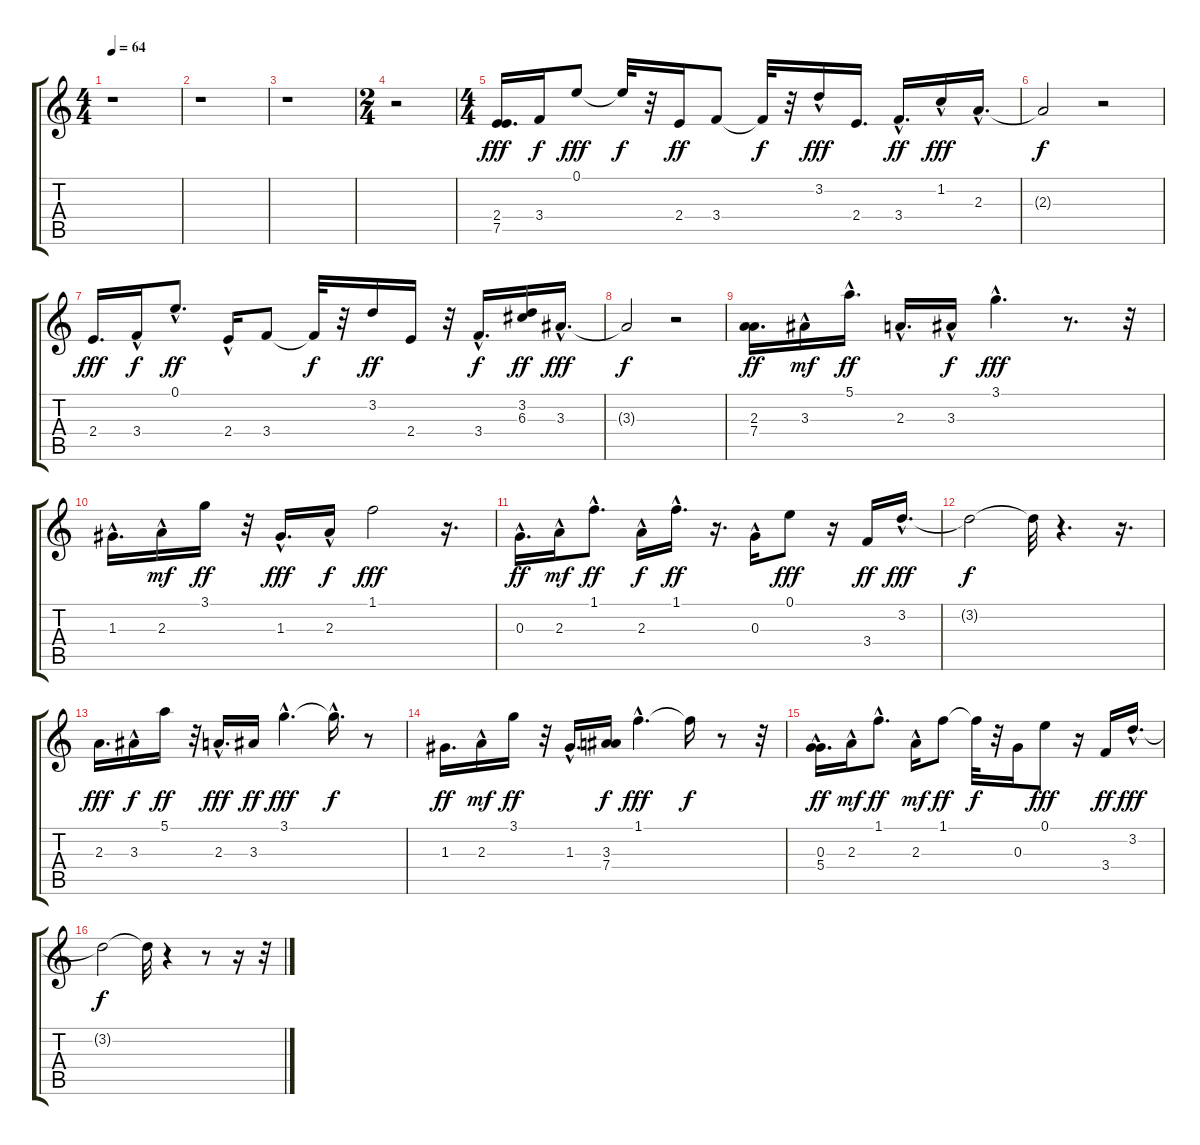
\track "" {instrument acousticguitarsteel}
\staff {score tabs}
\tuning (E4 B3 G3 D3 A2 E2) {hide}
\ts (4 4)
\tempo 64
\clef g2
\ks c
r.1{dy fff} |
r.1 |
r.1 |
\ts (2 4)
r.2 |
\ts (4 4)
(2.4 7.5).16{d instrument acousticguitarsteel} 3.4.16{dy f} 0.1.8{dy fff} 0.1{t}.32{dy f} r.32 2.4.16{dy ff} 3.4.8 3.4{t}.32{dy f} r.32 3.2{hac}.16{dy fff} 2.4.16{d} 3.4{hac}.16{d dy ff} 1.2{hac}.16{dy fff} 2.3{hac}.16{d} |
2.3{t}.2{dy f} r.2 |
2.4.16{d dy fff} 3.4{hac}.16{dy f} 0.1{hac}.8{d dy ff} 2.4{hac}.16 3.4.8 3.4{t}.32{dy f} r.32 3.2.16{dy ff} 2.4.16 r.32 3.4{hac}.16{d dy f} (3.2 6.3).16{dy ff} 3.3{hac}.16{d dy fff} |
3.3{t}.2{dy f} r.2 |
(2.3 7.4).16{d dy ff} 3.3{hac}.16{dy mf} 5.1{hac}.16{d dy ff} 2.3{hac}.16{d} 3.3{hac}.16{dy f} 3.1{hac}.4{d dy fff} r.8{d} r.32 |
1.3{hac}.16{d} 2.3{hac}.16{dy mf} 3.1.16{dy ff} r.32 1.3{hac}.16{d dy fff} 2.3{hac}.16{dy f} 1.1.2{dy fff} r.16{d} |
0.3{hac}.16{d dy ff} 2.3{hac}.16{dy mf} 1.1{hac}.8{d dy ff} 2.3{hac}.16{dy f} 1.1{hac}.16{d dy ff} r.16{d} 0.3{hac}.16 0.1.8{dy fff} r.16 3.4.16{dy ff} 3.2{hac}.16{d dy fff} |
3.2{t}.2{dy f} 3.2{t}.32 r.4{d} r.16{d} |
2.3.16{d dy fff} 3.3{hac}.16{dy f} 5.1.16{dy ff} r.32 2.3{hac}.16{d dy fff} 3.3.16{dy ff} 3.1{hac}.4{d dy fff} 3.1{hac t}.16{d dy f} r.8 |
1.3.16{d dy ff} 2.3{hac}.16{dy mf} 3.1.16{dy ff} r.32 1.3{hac}.16{d} (3.3 7.4).16{dy f} 1.1{hac}.4{d dy fff} 1.1{t}.16{dy f} r.8 r.32 |
(0.3{hac} 5.4{hac}).16{d dy ff} 2.3{hac}.16{dy mf} 1.1{hac}.8{d dy ff} 2.3{hac}.16{dy mf} 1.1.8{dy ff} 1.1{t}.32{dy f} r.32 0.3.16 0.1.8{dy fff} r.16 3.4.16{dy ff} 3.2{hac}.16{d dy fff} |
3.2{t}.2{dy f} 3.2{t}.32 r.4 r.8 r.16 r.32
